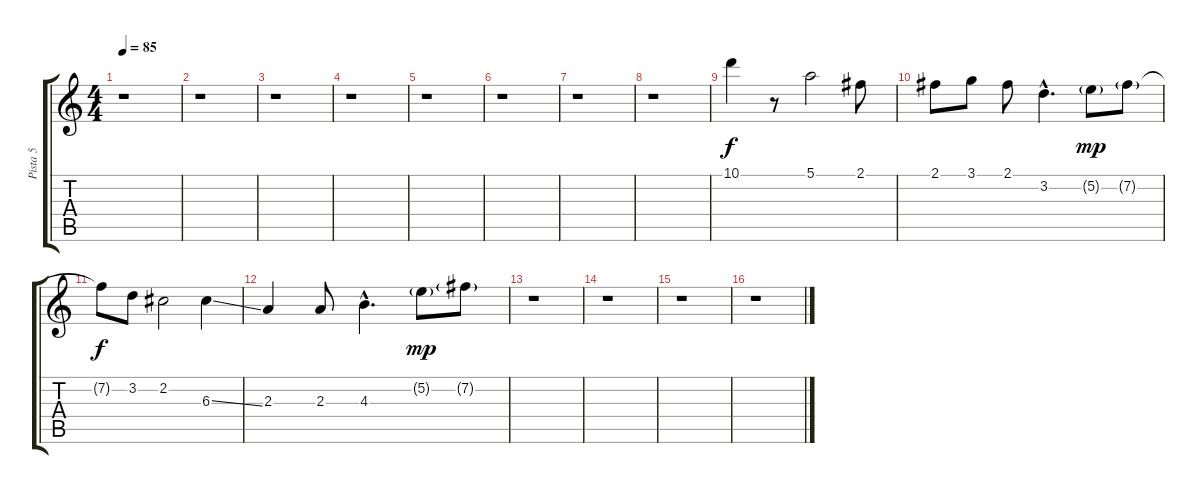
\track ("Pista 5" "Pista 5") {instrument distortionguitar}
\staff {score tabs}
\tuning (E4 B3 G3 D3 A2 E2) {hide}
\ts (4 4)
\tempo 85
\clef g2
\ks c
r.1{dy f} |
r.1 |
r.1 |
r.1 |
r.1 |
r.1 |
r.1 |
r.1 |
10.1.4 r.8 5.1.2 2.1.8 |
2.1.8 3.1.8 2.1.8 3.2{hac}.4{d} 5.2{g}.8{dy mp} 7.2{g}.8 |
7.2{t}.8{dy f} 3.2.8 2.2.2 6.3{ss}.4 |
2.3.4 2.3.8 4.3{hac}.4{d} 5.2{g}.8{dy mp} 7.2{g}.8 |
r.1 |
r.1 |
r.1 |
r.1
